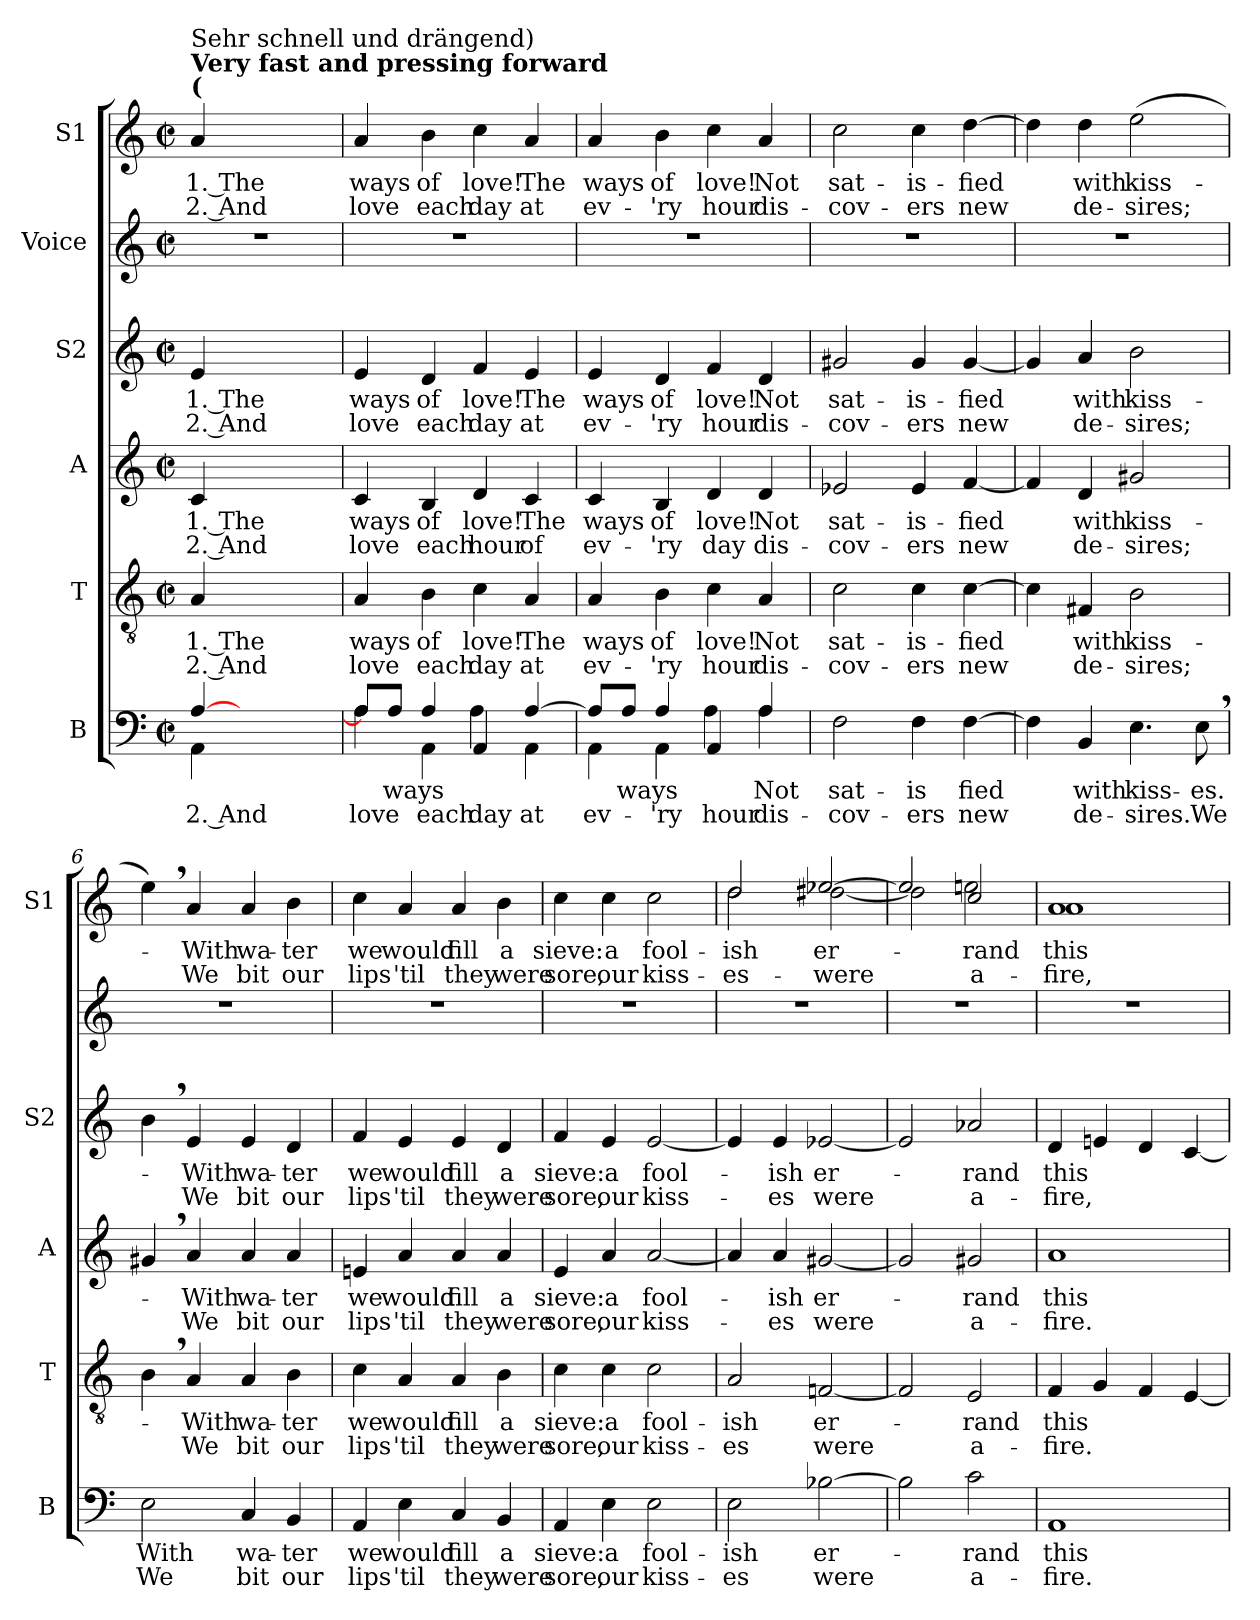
**kern	**text	**text	**kern	**text	**text	**kern	**text	**text	**kern	**text	**text	**kern	**kern	**text	**text
*part6	*part6	*part6	*part5	*part5	*part5	*part4	*part4	*part4	*part3	*part3	*part3	*part2	*part1	*part1	*part1
*staff6	*staff6	*staff6	*staff5	*staff5	*staff5	*staff4	*staff4	*staff4	*staff3	*staff3	*staff3	*staff2	*staff1	*staff1	*staff1
*I"B	*	*	*I"T	*	*	*I"A	*	*	*I"S2	*	*	*I"Voice	*I"S1	*	*
*I'B	*	*	*I'T	*	*	*I'A	*	*	*I'S2	*	*	*	*I'S1	*	*
*clefF4	*	*	*clefGv2	*	*	*clefG2	*	*	*clefG2	*	*	*clefG2	*clefG2	*	*
*k[]	*	*	*k[]	*	*	*k[]	*	*	*k[]	*	*	*k[]	*k[]	*	*
*C:	*	*	*C:	*	*	*C:	*	*	*C:	*	*	*C:	*C:	*	*
*M2/2	*	*	*M2/2	*	*	*M2/2	*	*	*M2/2	*	*	*M2/2	*M2/2	*	*
*met(c|)	*	*	*met(c|)	*	*	*met(c|)	*	*	*met(c|)	*	*	*met(c|)	*met(c|)	*	*
=1	=1	=1	=1	=1	=1	=1	=1	=1	=1	=1	=1	=1	=1	=1	=1
!	!	!	!	!	!	!	!	!	!	!	!	!	!LO:TX:a:B:t=Very fast and pressing forward\n(	!	!
!	!	!	!	!	!	!	!	!	!	!	!	!	!LO:TX:a:t=Sehr schnell und drängend)	!	!
!	!LO:LY:a	!	!	!	!	!	!	!	!	!	!	!	!	!	!
*^	*	*	*	*	*	*	*	*	*	*	*	*	*	*	*
!	!	!	!LO:LY:b	!	!LO:LY:b	!LO:LY:b	!	!LO:LY:b	!LO:LY:b	!	!LO:LY:b	!LO:LY:b	!	!	!LO:LY:b	!LO:LY:b
[>4A/	4AA\	.	2. And	4A/	1. The	2. And	4c/	1. The	2. And	4e/	1. The	2. And	1r	4a/	1. The	2. And
2.ryy	2.ryy	.	.	2.ryy	.	.	2.ryy	.	.	2.ryy	.	.	.	2.ryy	.	.
=2	=2	=2	=2	=2	=2	=2	=2	=2	=2	=2	=2	=2	=2	=2	=2	=2
!	!	!	!LO:LY:b	!	!LO:LY:b	!LO:LY:b	!	!LO:LY:b	!LO:LY:b	!	!LO:LY:b	!LO:LY:b	!	!	!LO:LY:b	!LO:LY:b
8A/L]	4A\	.	love	4A/	ways	love	4c/	ways	love	4e/	ways	love	1r	4a/	ways	love
!	!	!LO:LY:a	!	!	!	!	!	!	!	!	!	!	!	!	!	!
8A/J	.	ways	.	.	.	.	.	.	.	.	.	.	.	.	.	.
!	!	!LO:LY:a	!	!	!	!	!	!	!	!	!	!	!	!	!	!
!	!	!	!LO:LY:b	!	!LO:LY:b	!LO:LY:b	!	!LO:LY:b	!LO:LY:b	!	!LO:LY:b	!LO:LY:b	!	!	!LO:LY:b	!LO:LY:b
4A/	4AA\	.	each	4B\	of	each	4B/	of	each	4d/	of	each	.	4b\	of	each
!	!	!LO:LY:a	!	!	!	!	!	!	!	!	!	!	!	!	!	!
!	!	!	!LO:LY:b	!	!LO:LY:b	!LO:LY:b	!	!LO:LY:b	!LO:LY:b	!	!LO:LY:b	!LO:LY:b	!	!	!LO:LY:b	!LO:LY:b
4AA/	4A\	.	day	4c\	love!	day	4d/	love!	hour	4f/	love!	day	.	4cc\	love!	day
!	!	!LO:LY:a	!	!	!	!	!	!	!	!	!	!	!	!	!	!
!	!	!	!LO:LY:b	!	!LO:LY:b	!LO:LY:b	!	!LO:LY:b	!LO:LY:b	!	!LO:LY:b	!LO:LY:b	!	!	!LO:LY:b	!LO:LY:b
[>4A/	4AA\	.	at	4A/	The	at	4c/	The	of	4e/	The	at	.	4a/	The	at
=3	=3	=3	=3	=3	=3	=3	=3	=3	=3	=3	=3	=3	=3	=3	=3	=3
!	!	!	!LO:LY:b	!	!LO:LY:b	!LO:LY:b	!	!LO:LY:b	!LO:LY:b	!	!LO:LY:b	!LO:LY:b	!	!	!LO:LY:b	!LO:LY:b
8A/L]	4AA\	.	-ev-	4A/	ways	ev-	4c/	ways	ev-	4e/	ways	ev-	1r	4a/	ways	ev-
!	!	!LO:LY:a	!	!	!	!	!	!	!	!	!	!	!	!	!	!
8A/J	.	ways	.	.	.	.	.	.	.	.	.	.	.	.	.	.
!	!	!LO:LY:a	!	!	!	!	!	!	!	!	!	!	!	!	!	!
!	!	!	!LO:LY:b	!	!LO:LY:b	!LO:LY:b	!	!LO:LY:b	!LO:LY:b	!	!LO:LY:b	!LO:LY:b	!	!	!LO:LY:b	!LO:LY:b
4A/	4AA\	.	-'ry	4B\	of	-'ry	4B/	of	-'ry	4d/	of	-'ry	.	4b\	of	-'ry
!	!	!LO:LY:a	!	!	!	!	!	!	!	!	!	!	!	!	!	!
!	!	!	!LO:LY:b	!	!LO:LY:b	!LO:LY:b	!	!LO:LY:b	!LO:LY:b	!	!LO:LY:b	!LO:LY:b	!	!	!LO:LY:b	!LO:LY:b
4AA/	4A\	.	hour	4c\	love!	hour	4d/	love!	day	4f/	love!	hour	.	4cc\	love!	hour
!	!	!LO:LY:a	!LO:LY:b	!	!LO:LY:b	!LO:LY:b	!	!LO:LY:b	!LO:LY:b	!	!LO:LY:b	!LO:LY:b	!	!	!LO:LY:b	!LO:LY:b
4A/	4A\	Not	dis-	4A/	Not	dis-	4d/	Not	dis-	4d/	Not	dis-	.	4a/	Not	dis-
=4	=4	=4	=4	=4	=4	=4	=4	=4	=4	=4	=4	=4	=4	=4	=4	=4
!	!	!LO:LY:a	!LO:LY:b	!	!LO:LY:b	!LO:LY:b	!	!LO:LY:b	!LO:LY:b	!	!LO:LY:b	!LO:LY:b	!	!	!LO:LY:b	!LO:LY:b
*v	*v	*	*	*	*	*	*	*	*	*	*	*	*	*	*	*
2F\	sat-	cov-	2c\	sat-	-cov-	2e-X/	sat-	-cov-	2g#X/	sat-	-cov-	1r	2cc\	sat-	-cov-
!	!LO:LY:a	!LO:LY:b	!	!LO:LY:b	!LO:LY:b	!	!LO:LY:b	!LO:LY:b	!	!LO:LY:b	!LO:LY:b	!	!	!LO:LY:b	!LO:LY:b
4F\	-is	-ers	4c\	-is-	-ers	4e-/	-is-	-ers	4g#/	-is-	-ers	.	4cc\	-is-	-ers
!	!LO:LY:a	!LO:LY:b	!	!LO:LY:b	!LO:LY:b	!	!LO:LY:b	!LO:LY:b	!	!LO:LY:b	!LO:LY:b	!	!	!LO:LY:b	!LO:LY:b
[4F\	fied	new	[4c\	-fied	new	[4f/	-fied	new	[4g#/	-fied	new	.	[4dd\	-fied	new
=5	=5	=5	=5	=5	=5	=5	=5	=5	=5	=5	=5	=5	=5	=5	=5
4F\]	.	.	4c\]	.	.	4f/]	.	.	4g#/]	.	.	1r	4dd\]	.	.
!	!LO:LY:a	!LO:LY:b	!	!LO:LY:b	!LO:LY:b	!	!LO:LY:b	!LO:LY:b	!	!LO:LY:b	!LO:LY:b	!	!	!LO:LY:b	!LO:LY:b
4BB/	with	de-	4F#X/	with	de-	4d/	with	de-	4a/	with	de-	.	4dd\	with	de-
!	!LO:LY:a	!LO:LY:b	!	!LO:LY:b	!LO:LY:b	!	!LO:LY:b	!LO:LY:b	!	!LO:LY:b	!LO:LY:b	!	!	!LO:LY:b	!LO:LY:b
4.E\	kiss-	-sires.	2B\	kiss-	-sires;	2g#X/	kiss-	-sires;	2b\	kiss-	-sires;	.	(>2ee\	kiss-	-sires;
!	!LO:LY:a	!LO:LY:b	!	!	!	!	!	!	!	!	!	!	!	!	!
8E,>\	-es.	We	.	.	.	.	.	.	.	.	.	.	.	.	.
!!LO:LB:g=z
=6	=6	=6	=6	=6	=6	=6	=6	=6	=6	=6	=6	=6	=6	=6	=6
!	!LO:LY:b	!LO:LY:b	!	!	!	!	!	!	!	!	!	!	!	!	!
2E\	With	We	4B,>\	.	.	4g#X,>/	.	.	4b,>\	.	.	1r	4ee,>\)	.	.
!	!	!	!	!LO:LY:b	!LO:LY:b	!	!LO:LY:b	!LO:LY:b	!	!LO:LY:b	!LO:LY:b	!	!	!LO:LY:b	!LO:LY:b
.	.	.	4A/	With	We	4a/	With	We	4e/	With	We	.	4a/	With	We
!	!LO:LY:b	!LO:LY:b	!	!LO:LY:b	!LO:LY:b	!	!LO:LY:b	!LO:LY:b	!	!LO:LY:b	!LO:LY:b	!	!	!LO:LY:b	!LO:LY:b
4C/	wa-	bit	4A/	wa-	bit	4a/	wa-	bit	4e/	wa-	bit	.	4a/	wa-	bit
!	!LO:LY:b	!LO:LY:b	!	!LO:LY:b	!LO:LY:b	!	!LO:LY:b	!LO:LY:b	!	!LO:LY:b	!LO:LY:b	!	!	!LO:LY:b	!LO:LY:b
4BB/	-ter	our	4B\	-ter	our	4a/	-ter	our	4d/	-ter	our	.	4b\	-ter	our
=7	=7	=7	=7	=7	=7	=7	=7	=7	=7	=7	=7	=7	=7	=7	=7
!	!LO:LY:b	!LO:LY:b	!	!LO:LY:b	!LO:LY:b	!	!LO:LY:b	!LO:LY:b	!	!LO:LY:b	!LO:LY:b	!	!	!LO:LY:b	!LO:LY:b
4AA/	we	lips	4c\	we	lips	4en/	we	lips	4f/	we	lips	1r	4cc\	we	lips
!	!LO:LY:b	!LO:LY:b	!	!LO:LY:b	!LO:LY:b	!	!LO:LY:b	!LO:LY:b	!	!LO:LY:b	!LO:LY:b	!	!	!LO:LY:b	!LO:LY:b
4E\	would	'til	4A/	would	'til	4a/	would	'til	4e/	would	'til	.	4a/	would	'til
!	!LO:LY:b	!LO:LY:b	!	!LO:LY:b	!LO:LY:b	!	!LO:LY:b	!LO:LY:b	!	!LO:LY:b	!LO:LY:b	!	!	!LO:LY:b	!LO:LY:b
4C/	fill	they	4A/	fill	they	4a/	fill	they	4e/	fill	they	.	4a/	fill	they
!	!LO:LY:b	!LO:LY:b	!	!LO:LY:b	!LO:LY:b	!	!LO:LY:b	!LO:LY:b	!	!LO:LY:b	!LO:LY:b	!	!	!LO:LY:b	!LO:LY:b
4BB/	a	were	4B\	a	were	4a/	a	were	4d/	a	were	.	4b\	a	were
=8	=8	=8	=8	=8	=8	=8	=8	=8	=8	=8	=8	=8	=8	=8	=8
!	!LO:LY:b	!LO:LY:b	!	!LO:LY:b	!LO:LY:b	!	!LO:LY:b	!LO:LY:b	!	!LO:LY:b	!LO:LY:b	!	!	!LO:LY:b	!LO:LY:b
4AA/	sieve:	sore,	4c\	sieve:	sore,	4e/	sieve:	sore,	4f/	sieve:	sore,	1r	4cc\	sieve:	sore,
!	!LO:LY:b	!LO:LY:b	!	!LO:LY:b	!LO:LY:b	!	!LO:LY:b	!LO:LY:b	!	!LO:LY:b	!LO:LY:b	!	!	!LO:LY:b	!LO:LY:b
4E\	a	our	4c\	a	our	4a/	a	our	4e/	a	our	.	4cc\	a	our
!	!LO:LY:b	!LO:LY:b	!	!LO:LY:b	!LO:LY:b	!	!LO:LY:b	!LO:LY:b	!	!LO:LY:b	!LO:LY:b	!	!	!LO:LY:b	!LO:LY:b
2E\	fool-	kiss-	2c\	fool-	kiss-	[2a/	fool-	kiss-	[2e/	fool-	kiss-	.	2cc\	fool-	kiss-
=9	=9	=9	=9	=9	=9	=9	=9	=9	=9	=9	=9	=9	=9	=9	=9
!	!LO:LY:b	!LO:LY:b	!	!LO:LY:b	!LO:LY:b	!	!	!	!	!	!	!	!	!LO:LY:b	!LO:LY:b
*	*	*	*	*	*	*	*	*	*	*	*	*	*^	*	*
2E\	-ish	-es	2A/	-ish	-es	4a/]	.	.	4e/]	.	.	1r	2dd/	2dd\	-ish	-es-
!	!	!	!	!	!	!	!LO:LY:b	!LO:LY:b	!	!LO:LY:b	!LO:LY:b	!	!	!	!	!
.	.	.	.	.	.	4a/	-ish	-es	4e/	-ish	-es	.	.	.	.	.
!	!LO:LY:b	!LO:LY:b	!	!LO:LY:b	!LO:LY:b	!	!LO:LY:b	!LO:LY:b	!	!LO:LY:b	!LO:LY:b	!	!	!	!LO:LY:b	!LO:LY:b
[2B-X\	er-	were	[2Fn/	er-	were	[2g#X/	er-	were	[2e-X/	er-	were	.	[>2ee-X/	[<2dd#X\	er-	-were
=10	=10	=10	=10	=10	=10	=10	=10	=10	=10	=10	=10	=10	=10	=10	=10	=10
2B-\]	.	.	2F/]	.	.	2g#/]	.	.	2e-/]	.	.	1r	2ee-/]	2dd#\]	.	.
!	!LO:LY:b	!LO:LY:b	!	!LO:LY:b	!LO:LY:b	!	!LO:LY:b	!LO:LY:b	!	!LO:LY:b	!LO:LY:b	!	!	!	!LO:LY:b	!LO:LY:b
2c\	-rand	a-	2E/	-rand	a-	2g#X/	-rand	a-	2a-X/	-rand	a-	.	2cc/	2een\	-rand	a-
=11	=11	=11	=11	=11	=11	=11	=11	=11	=11	=11	=11	=11	=11	=11	=11	=11
!	!LO:LY:b	!LO:LY:b	!	!LO:LY:b	!LO:LY:b	!	!LO:LY:b	!LO:LY:b	!	!LO:LY:b	!LO:LY:b	!	!	!	!LO:LY:b	!LO:LY:b
1AA	this	-fire.	4F/	this	-fire.	1a	this	-fire.	4d/	this	-fire,	1r	1a	1a	this	-fire,
.	.	.	4G/	.	.	.	.	.	4en/	.	.	.	.	.	.	.
.	.	.	4F/	.	.	.	.	.	4d/	.	.	.	.	.	.	.
.	.	.	[4E/	.	.	.	.	.	[4c/	.	.	.	.	.	.	.
*	*	*	*	*	*	*	*	*	*	*	*	*	*v	*v	*	*
=	=	=	=	=	=	=	=	=	=	=	=	=	=	=	=
*-	*-	*-	*-	*-	*-	*-	*-	*-	*-	*-	*-	*-	*-	*-	*-
